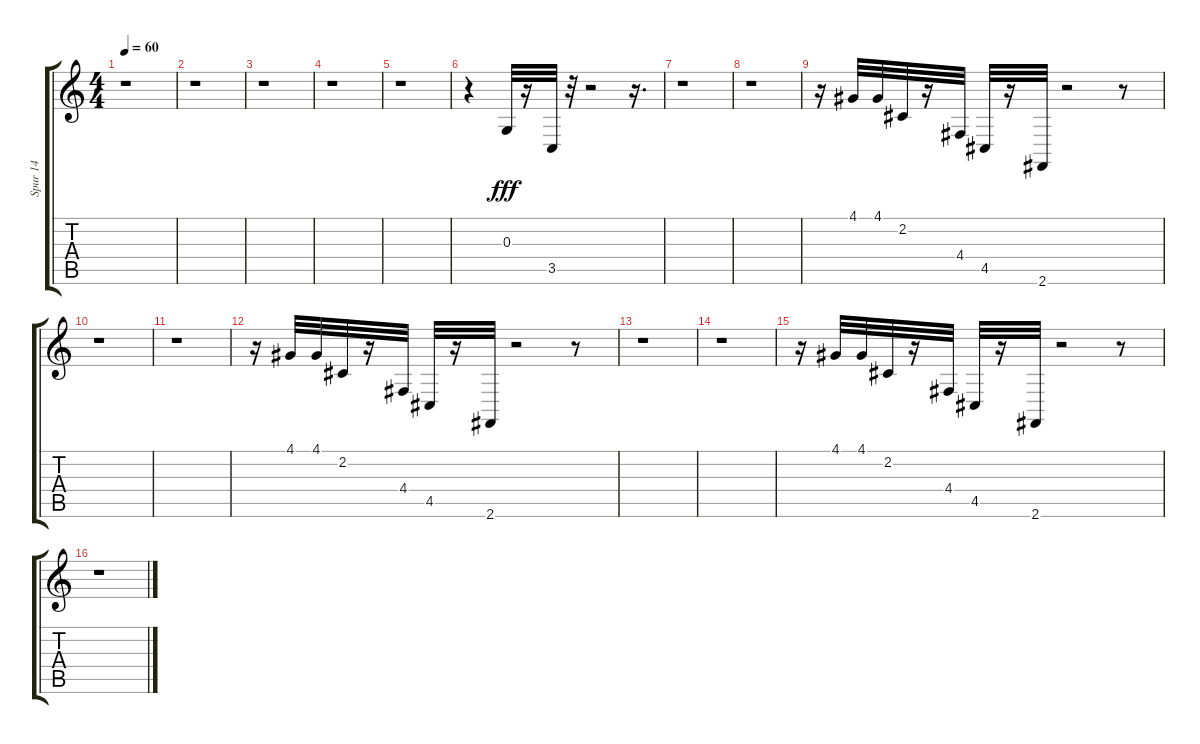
\track ("Spur 14" "Spur 14") {instrument melodictom}
\staff {score tabs}
\tuning (E4 B3 G3 D3 A2 E2) {hide}
\ts (4 4)
\tempo 60
\clef g2
\ks c
r.1{dy fff} |
r.1 |
r.1 |
r.1 |
r.1 |
r.4 0.3.32{balance 16} r.16 3.5.32 r.32 r.2 r.16{d} |
r.1 |
r.1 |
r.16 4.1.32 4.1.32 2.2.32{balance 8} r.16 4.4.32 4.5.32{balance 1} r.16 2.6.32 r.2 r.8 |
r.1 |
r.1 |
r.16 4.1.32{balance 16} 4.1.32 2.2.32{balance 8} r.16 4.4.32 4.5.32{balance 1} r.16 2.6.32 r.2 r.8 |
r.1 |
r.1 |
r.16 4.1.32{balance 16} 4.1.32 2.2.32{balance 8} r.16 4.4.32 4.5.32{balance 1} r.16 2.6.32 r.2 r.8 |
r.1
